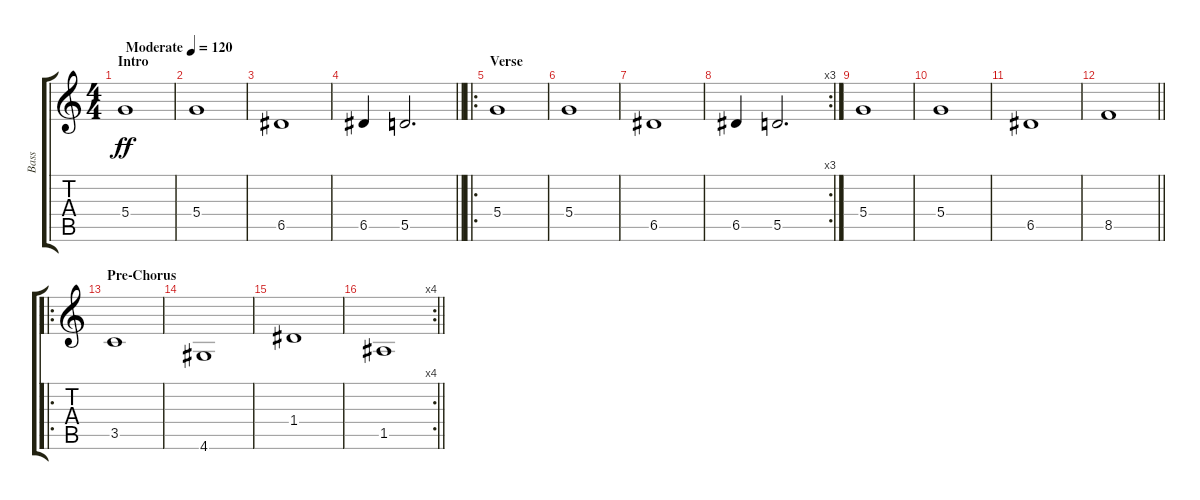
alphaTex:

\track ("Bass" "Bass") {instrument electricbassfinger}
\staff {score tabs}
\tuning (E4 B3 G3 D3 A2 E2) {hide}
\ts (4 4)
\section ("" "Intro")
\tempo (120 "Moderate")
\clef g2
\ks c
5.4.1{dy ff instrument electricbassfinger} |
5.4.1 |
6.5.1 |
\barLineRight lightlight
6.5.4 5.5.2{d} |
\ro
\section ("" "Verse")
5.4.1 |
5.4.1 |
6.5.1 |
\rc 3
6.5.4 5.5.2{d} |
5.4.1 |
5.4.1 |
6.5.1 |
\barLineRight lightlight
8.5.1 |
\ro
\section ("" "Pre-Chorus")
3.5.1 |
4.6.1 |
1.4.1 |
\rc 4
\barLineRight lightlight
1.5.1
